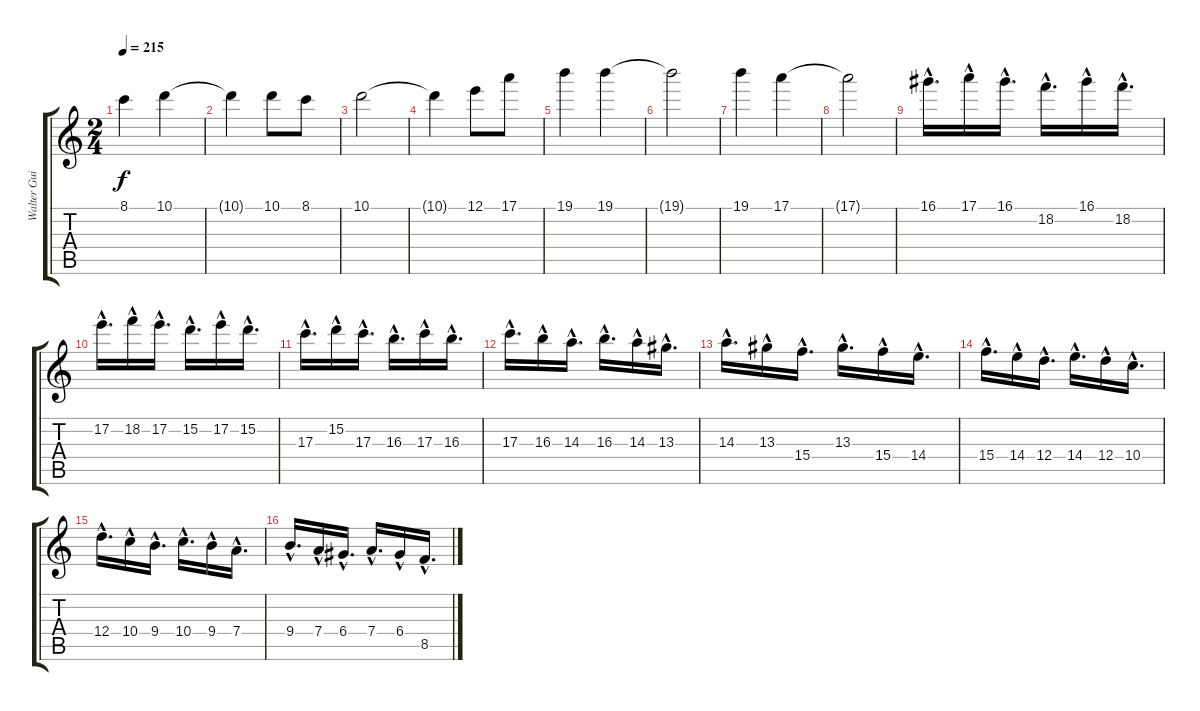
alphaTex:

\track ("Walter Guiardino" "Walter Gui") {instrument overdrivenguitar}
\staff {score tabs}
\tuning (E4 B3 G3 D3 A2 E2) {hide}
\ts (2 4)
\tempo 215
\clef g2
\ks c
8.1.4{dy f} 10.1.4 |
10.1{t}.4 10.1.8 8.1.8 |
10.1.2 |
10.1{t}.4 12.1.8 17.1.8 |
19.1.4 19.1.4 |
19.1{t}.2 |
19.1.4 17.1.4 |
17.1{t}.2 |
16.1{hac}.16{d} 17.1{hac}.16 16.1{hac}.16{d} 18.2{hac}.16{d} 16.1{hac}.16 18.2{hac}.16{d} |
17.2{hac}.16{d} 18.2{hac}.16 17.2{hac}.16{d} 15.2{hac}.16{d} 17.2{hac}.16 15.2{hac}.16{d} |
17.3{hac}.16{d} 15.2{hac}.16 17.3{hac}.16{d} 16.3{hac}.16{d} 17.3{hac}.16 16.3{hac}.16{d} |
17.3{hac}.16{d} 16.3{hac}.16 14.3{hac}.16{d} 16.3{hac}.16{d} 14.3{hac}.16 13.3{hac}.16{d} |
14.3{hac}.16{d} 13.3{hac}.16 15.4{hac}.16{d} 13.3{hac}.16{d} 15.4{hac}.16 14.4{hac}.16{d} |
15.4{hac}.16{d} 14.4{hac}.16 12.4{hac}.16{d} 14.4{hac}.16{d} 12.4{hac}.16 10.4{hac}.16{d} |
12.4{hac}.16{d} 10.4{hac}.16 9.4{hac}.16{d} 10.4{hac}.16{d} 9.4{hac}.16 7.4{hac}.16{d} |
9.4{hac}.16{d} 7.4{hac}.16 6.4{hac}.16{d} 7.4{hac}.16{d} 6.4{hac}.16 8.5{hac}.16{d}
